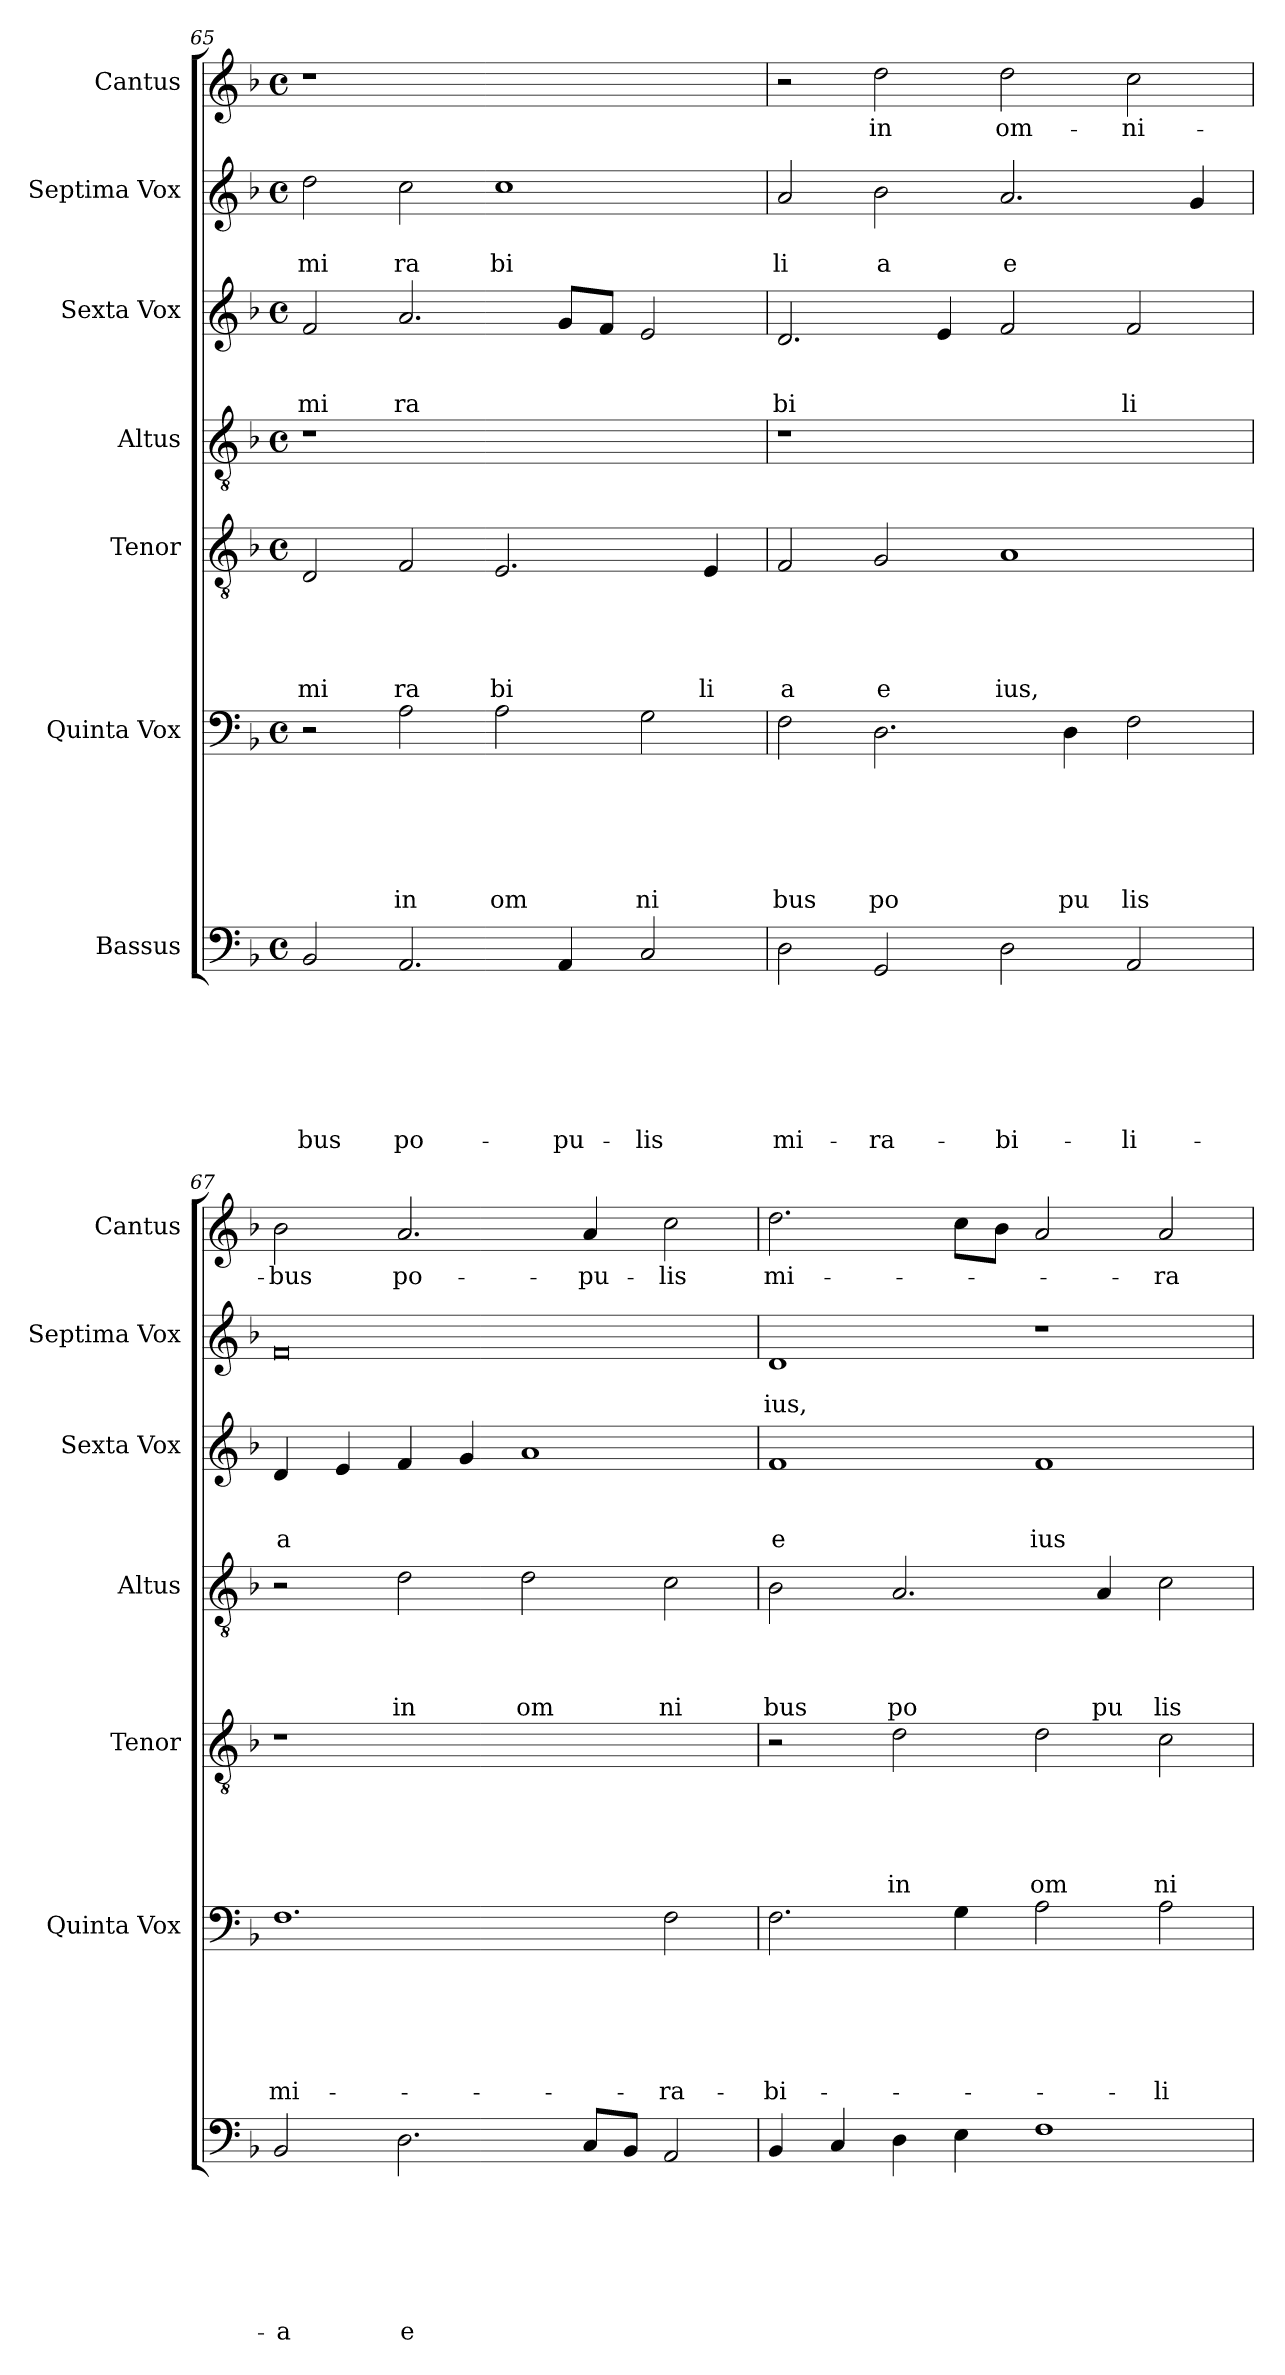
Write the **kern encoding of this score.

**kern	**text	**text	**text	**text	**text	**text	**text	**kern	**text	**text	**text	**text	**text	**text	**kern	**text	**text	**text	**text	**text	**kern	**text	**text	**text	**text	**kern	**text	**text	**text	**kern	**text	**text	**kern	**text
*part7	*part7	*part7	*part7	*part7	*part7	*part7	*part7	*part6	*part6	*part6	*part6	*part6	*part6	*part6	*part5	*part5	*part5	*part5	*part5	*part5	*part4	*part4	*part4	*part4	*part4	*part3	*part3	*part3	*part3	*part2	*part2	*part2	*part1	*part1
*staff7	*staff7	*staff7	*staff7	*staff7	*staff7	*staff7	*staff7	*staff6	*staff6	*staff6	*staff6	*staff6	*staff6	*staff6	*staff5	*staff5	*staff5	*staff5	*staff5	*staff5	*staff4	*staff4	*staff4	*staff4	*staff4	*staff3	*staff3	*staff3	*staff3	*staff2	*staff2	*staff2	*staff1	*staff1
*I"Bassus	*	*	*	*	*	*	*	*I"Quinta Vox	*	*	*	*	*	*	*I"Tenor	*	*	*	*	*	*I"Altus	*	*	*	*	*I"Sexta Vox	*	*	*	*I"Septima Vox	*	*	*I"Cantus	*
*	*	*	*	*	*	*	*	*I'Quinta Vox	*	*	*	*	*	*	*I'Tenor	*	*	*	*	*	*I'Altus	*	*	*	*	*I'Sexta Vox	*	*	*	*I'Septima Vox	*	*	*I'Cantus	*
*clefF4	*	*	*	*	*	*	*	*clefF4	*	*	*	*	*	*	*clefGv2	*	*	*	*	*	*clefGv2	*	*	*	*	*clefG2	*	*	*	*clefG2	*	*	*clefG2	*
*k[b-]	*	*	*	*	*	*	*	*k[b-]	*	*	*	*	*	*	*k[b-]	*	*	*	*	*	*k[b-]	*	*	*	*	*k[b-]	*	*	*	*k[b-]	*	*	*k[b-]	*
*F:	*	*	*	*	*	*	*	*F:	*	*	*	*	*	*	*F:	*	*	*	*	*	*F:	*	*	*	*	*F:	*	*	*	*F:	*	*	*F:	*
*M4/4	*	*	*	*	*	*	*	*M4/4	*	*	*	*	*	*	*M4/4	*	*	*	*	*	*M4/4	*	*	*	*	*M4/4	*	*	*	*M4/4	*	*	*M4/4	*
*met(c)	*	*	*	*	*	*	*	*met(c)	*	*	*	*	*	*	*met(c)	*	*	*	*	*	*met(c)	*	*	*	*	*met(c)	*	*	*	*met(c)	*	*	*met(c)	*
=65	=65	=65	=65	=65	=65	=65	=65	=65	=65	=65	=65	=65	=65	=65	=65	=65	=65	=65	=65	=65	=65	=65	=65	=65	=65	=65	=65	=65	=65	=65	=65	=65	=65	=65
!	!	!	!	!	!	!	!LO:LY:b	!	!	!	!	!	!	!	!	!	!	!	!	!LO:LY:b	!	!	!	!	!	!	!	!	!LO:LY:b	!	!	!LO:LY:b	!	!
2BB-/	.	.	.	.	.	.	-bus	2r	.	.	.	.	.	.	2D/	.	.	.	.	mi	1r	.	.	.	.	2f/	.	.	mi	2dd\	.	mi	1r	.
!	!	!	!	!	!	!	!LO:LY:b	!	!	!	!	!	!	!LO:LY:b	!	!	!	!	!	!LO:LY:b	!	!	!	!	!	!	!	!	!LO:LY:b	!	!	!LO:LY:b	!	!
2.AA/	.	.	.	.	.	.	po-	2A\	.	.	.	.	.	in	2F/	.	.	.	.	ra	.	.	.	.	.	2.a/	.	.	ra	2cc\	.	ra	.	.
!	!	!	!	!	!	!	!	!	!	!	!	!	!	!LO:LY:b	!	!	!	!	!	!LO:LY:b	!	!	!	!	!	!	!	!	!	!	!	!LO:LY:b	!	!
.	.	.	.	.	.	.	.	2A\	.	.	.	.	.	om	2.E/	.	.	.	.	bi	1ryy	.	.	.	.	.	.	.	.	1cc	.	bi	1ryy	.
!	!	!	!	!	!	!	!LO:LY:b	!	!	!	!	!	!	!	!	!	!	!	!	!	!	!	!	!	!	!	!	!	!	!	!	!	!	!
4AA/	.	.	.	.	.	.	-pu-	.	.	.	.	.	.	.	.	.	.	.	.	.	.	.	.	.	.	8g/L	.	.	.	.	.	.	.	.
.	.	.	.	.	.	.	.	.	.	.	.	.	.	.	.	.	.	.	.	.	.	.	.	.	.	8f/J	.	.	.	.	.	.	.	.
!	!	!	!	!	!	!	!LO:LY:b	!	!	!	!	!	!	!LO:LY:b	!	!	!	!	!	!	!	!	!	!	!	!	!	!	!	!	!	!	!	!
2C/	.	.	.	.	.	.	-lis	2G\	.	.	.	.	.	ni	.	.	.	.	.	.	.	.	.	.	.	2e/	.	.	.	.	.	.	.	.
!	!	!	!	!	!	!	!	!	!	!	!	!	!	!	!	!	!	!	!	!LO:LY:b	!	!	!	!	!	!	!	!	!	!	!	!	!	!
.	.	.	.	.	.	.	.	.	.	.	.	.	.	.	4E/	.	.	.	.	li	.	.	.	.	.	.	.	.	.	.	.	.	.	.
=66	=66	=66	=66	=66	=66	=66	=66	=66	=66	=66	=66	=66	=66	=66	=66	=66	=66	=66	=66	=66	=66	=66	=66	=66	=66	=66	=66	=66	=66	=66	=66	=66	=66	=66
!	!	!	!	!	!	!	!LO:LY:b	!	!	!	!	!	!	!LO:LY:b	!	!	!	!	!	!LO:LY:b	!	!	!	!	!	!	!	!	!LO:LY:b	!	!	!LO:LY:b	!	!
2D\	.	.	.	.	.	.	mi-	2F\	.	.	.	.	.	bus	2F/	.	.	.	.	a	1r	.	.	.	.	2.d/	.	.	bi	2a/	.	li	2r	.
!	!	!	!	!	!	!	!LO:LY:b	!	!	!	!	!	!	!LO:LY:b	!	!	!	!	!	!LO:LY:b	!	!	!	!	!	!	!	!	!	!	!	!LO:LY:b	!	!LO:LY:b
2GG/	.	.	.	.	.	.	-ra-	2.D\	.	.	.	.	.	po	2G/	.	.	.	.	e	.	.	.	.	.	.	.	.	.	2b-\	.	a	2dd\	in
.	.	.	.	.	.	.	.	.	.	.	.	.	.	.	.	.	.	.	.	.	.	.	.	.	.	4e/	.	.	.	.	.	.	.	.
!	!	!	!	!	!	!	!LO:LY:b	!	!	!	!	!	!	!	!	!	!	!	!	!LO:LY:b	!	!	!	!	!	!	!	!	!	!	!	!LO:LY:b	!	!LO:LY:b
2D\	.	.	.	.	.	.	-bi-	.	.	.	.	.	.	.	1A	.	.	.	.	ius,	1ryy	.	.	.	.	2f/	.	.	.	2.a/	.	e	2dd\	om-
!	!	!	!	!	!	!	!	!	!	!	!	!	!	!LO:LY:b	!	!	!	!	!	!	!	!	!	!	!	!	!	!	!	!	!	!	!	!
.	.	.	.	.	.	.	.	4D\	.	.	.	.	.	pu	.	.	.	.	.	.	.	.	.	.	.	.	.	.	.	.	.	.	.	.
!	!	!	!	!	!	!	!LO:LY:b	!	!	!	!	!	!	!LO:LY:b	!	!	!	!	!	!	!	!	!	!	!	!	!	!	!LO:LY:b	!	!	!	!	!LO:LY:b
2AA/	.	.	.	.	.	.	-li-	2F\	.	.	.	.	.	lis	.	.	.	.	.	.	.	.	.	.	.	2f/	.	.	li	.	.	.	2cc\	-ni-
.	.	.	.	.	.	.	.	.	.	.	.	.	.	.	.	.	.	.	.	.	.	.	.	.	.	.	.	.	.	4g/	.	.	.	.
!!LO:LB:g=z
=67	=67	=67	=67	=67	=67	=67	=67	=67	=67	=67	=67	=67	=67	=67	=67	=67	=67	=67	=67	=67	=67	=67	=67	=67	=67	=67	=67	=67	=67	=67	=67	=67	=67	=67
!	!	!	!	!	!	!	!LO:LY:b	!	!	!	!	!	!	!LO:LY:b	!	!	!	!	!	!	!	!	!	!	!	!	!	!	!LO:LY:b	!	!	!	!	!LO:LY:b
2BB-/	.	.	.	.	.	.	-a	1.F	.	.	.	.	.	mi-	1r	.	.	.	.	.	2r	.	.	.	.	4d/	.	.	a	0f	.	.	2b-\	-bus
.	.	.	.	.	.	.	.	.	.	.	.	.	.	.	.	.	.	.	.	.	.	.	.	.	.	4e/	.	.	.	.	.	.	.	.
!	!	!	!	!	!	!	!LO:LY:b	!	!	!	!	!	!	!	!	!	!	!	!	!	!	!	!	!	!LO:LY:b	!	!	!	!	!	!	!	!	!LO:LY:b
2.D\	.	.	.	.	.	.	e	.	.	.	.	.	.	.	.	.	.	.	.	.	2d\	.	.	.	in	4f/	.	.	.	.	.	.	2.a/	po-
.	.	.	.	.	.	.	.	.	.	.	.	.	.	.	.	.	.	.	.	.	.	.	.	.	.	4g/	.	.	.	.	.	.	.	.
!	!	!	!	!	!	!	!	!	!	!	!	!	!	!	!	!	!	!	!	!	!	!	!	!	!LO:LY:b	!	!	!	!	!	!	!	!	!
.	.	.	.	.	.	.	.	.	.	.	.	.	.	.	1ryy	.	.	.	.	.	2d\	.	.	.	om	1a	.	.	.	.	.	.	.	.
!	!	!	!	!	!	!	!	!	!	!	!	!	!	!	!	!	!	!	!	!	!	!	!	!	!	!	!	!	!	!	!	!	!	!LO:LY:b
8C/L	.	.	.	.	.	.	.	.	.	.	.	.	.	.	.	.	.	.	.	.	.	.	.	.	.	.	.	.	.	.	.	.	4a/	-pu-
8BB-/J	.	.	.	.	.	.	.	.	.	.	.	.	.	.	.	.	.	.	.	.	.	.	.	.	.	.	.	.	.	.	.	.	.	.
!	!	!	!	!	!	!	!	!	!	!	!	!	!	!LO:LY:b	!	!	!	!	!	!	!	!	!	!	!LO:LY:b	!	!	!	!	!	!	!	!	!LO:LY:b
2AA/	.	.	.	.	.	.	.	2F\	.	.	.	.	.	-ra-	.	.	.	.	.	.	2c\	.	.	.	ni	.	.	.	.	.	.	.	2cc\	-lis
=68	=68	=68	=68	=68	=68	=68	=68	=68	=68	=68	=68	=68	=68	=68	=68	=68	=68	=68	=68	=68	=68	=68	=68	=68	=68	=68	=68	=68	=68	=68	=68	=68	=68	=68
!	!	!	!	!	!	!	!	!	!	!	!	!	!	!LO:LY:b	!	!	!	!	!	!	!	!	!	!	!LO:LY:b	!	!	!	!LO:LY:b	!	!	!LO:LY:b	!	!LO:LY:b
4BB-/	.	.	.	.	.	.	.	2.F\	.	.	.	.	.	-bi-	2r	.	.	.	.	.	2B-\	.	.	.	bus	1f	.	.	e	1d	.	ius,	2.dd\	mi-
4C/	.	.	.	.	.	.	.	.	.	.	.	.	.	.	.	.	.	.	.	.	.	.	.	.	.	.	.	.	.	.	.	.	.	.
!	!	!	!	!	!	!	!	!	!	!	!	!	!	!	!	!	!	!	!	!LO:LY:b	!	!	!	!	!LO:LY:b	!	!	!	!	!	!	!	!	!
4D\	.	.	.	.	.	.	.	.	.	.	.	.	.	.	2d\	.	.	.	.	in	2.A/	.	.	.	po	.	.	.	.	.	.	.	.	.
4E\	.	.	.	.	.	.	.	4G\	.	.	.	.	.	.	.	.	.	.	.	.	.	.	.	.	.	.	.	.	.	.	.	.	8cc\L	.
.	.	.	.	.	.	.	.	.	.	.	.	.	.	.	.	.	.	.	.	.	.	.	.	.	.	.	.	.	.	.	.	.	8b-\J	.
!	!	!	!	!	!	!	!	!	!	!	!	!	!	!	!	!	!	!	!	!LO:LY:b	!	!	!	!	!	!	!	!	!LO:LY:b	!	!	!	!	!
1F	.	.	.	.	.	.	.	2A\	.	.	.	.	.	.	2d\	.	.	.	.	om	.	.	.	.	.	1f	.	.	ius	1r	.	.	2a/	.
!	!	!	!	!	!	!	!	!	!	!	!	!	!	!	!	!	!	!	!	!	!	!	!	!	!LO:LY:b	!	!	!	!	!	!	!	!	!
.	.	.	.	.	.	.	.	.	.	.	.	.	.	.	.	.	.	.	.	.	4A/	.	.	.	pu	.	.	.	.	.	.	.	.	.
!	!	!	!	!	!	!	!	!	!	!	!	!	!	!LO:LY:b	!	!	!	!	!	!LO:LY:b	!	!	!	!	!LO:LY:b	!	!	!	!	!	!	!	!	!LO:LY:b
.	.	.	.	.	.	.	.	2A\	.	.	.	.	.	-li-	2c\	.	.	.	.	ni	2c\	.	.	.	lis	.	.	.	.	.	.	.	2a/	-ra-
=	=	=	=	=	=	=	=	=	=	=	=	=	=	=	=	=	=	=	=	=	=	=	=	=	=	=	=	=	=	=	=	=	=	=
*-	*-	*-	*-	*-	*-	*-	*-	*-	*-	*-	*-	*-	*-	*-	*-	*-	*-	*-	*-	*-	*-	*-	*-	*-	*-	*-	*-	*-	*-	*-	*-	*-	*-	*-
